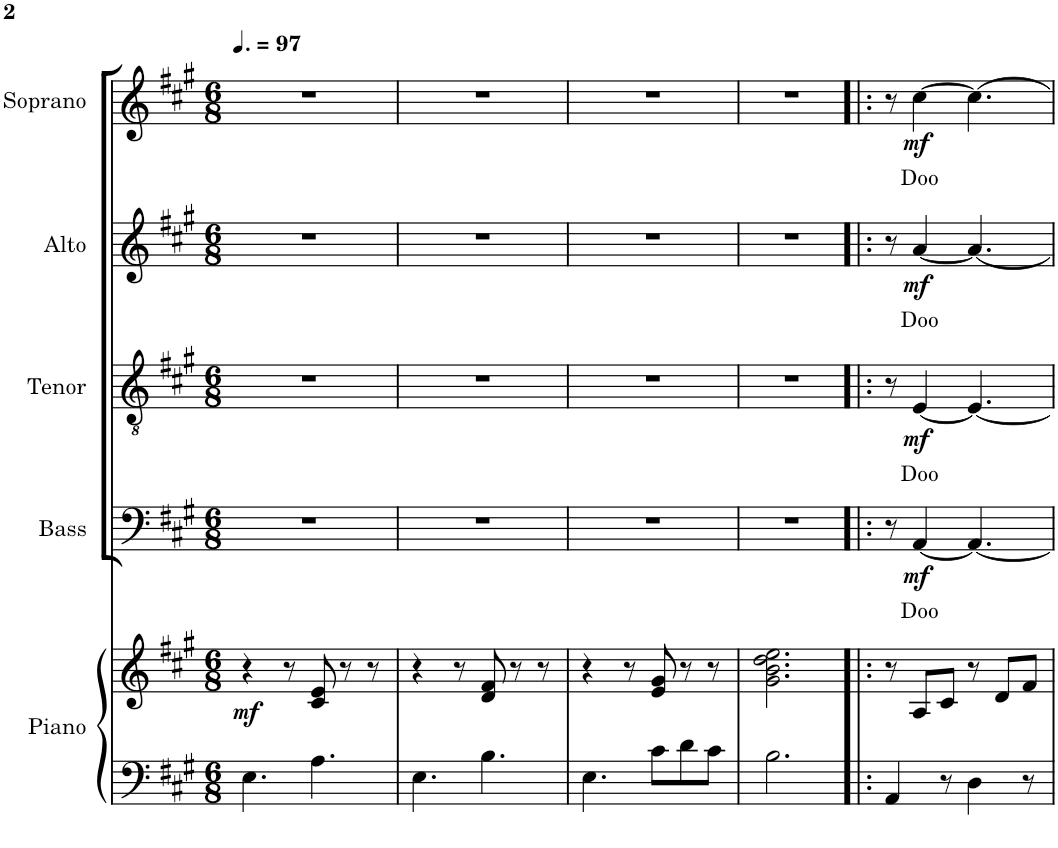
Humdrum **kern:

**kern	**kern	**dynam	**kern	**text	**dynam	**kern	**text	**dynam	**kern	**text	**dynam	**kern	**text	**dynam
*part5	*part5	*part5	*part4	*part4	*part4	*part3	*part3	*part3	*part2	*part2	*part2	*part1	*part1	*part1
*staff6	*staff5	*staff5/6	*staff4	*staff4	*staff4	*staff3	*staff3	*staff3	*staff2	*staff2	*staff2	*staff1	*staff1	*staff1
*I"Piano	*	*	*I"Bass	*	*	*I"Tenor	*	*	*I"Alto	*	*	*I"Soprano	*	*
*I'Pno.	*	*	*I'Bas.	*	*	*I'Ten.	*	*	*I'Alt.	*	*	*I'Sop.	*	*
*clefF4	*clefG2	*	*clefF4	*	*	*clefGv2	*	*	*clefG2	*	*	*clefG2	*	*
*k[f#c#g#]	*k[f#c#g#]	*	*k[f#c#g#]	*	*	*k[f#c#g#]	*	*	*k[f#c#g#]	*	*	*k[f#c#g#]	*	*
*A:	*A:	*	*A:	*	*	*A:	*	*	*A:	*	*	*A:	*	*
*M6/8	*M6/8	*	*M6/8	*	*	*M6/8	*	*	*M6/8	*	*	*M6/8	*	*
*MM146	*MM146	*	*MM146	*	*	*MM146	*	*	*MM146	*	*	*MM146	*	*
=1	=1	=1	=1	=1	=1	=1	=1	=1	=1	=1	=1	=1	=1	=1
!	!	!LO:DY:b	!	!	!	!	!	!	!	!	!	!	!	!
4.E\	4r	mf	2.r	.	.	2.r	.	.	2.r	.	.	2.r	.	.
.	8r	.	.	.	.	.	.	.	.	.	.	.	.	.
4.A\	8c#/ 8e/	.	.	.	.	.	.	.	.	.	.	.	.	.
.	8r	.	.	.	.	.	.	.	.	.	.	.	.	.
.	8r	.	.	.	.	.	.	.	.	.	.	.	.	.
=2	=2	=2	=2	=2	=2	=2	=2	=2	=2	=2	=2	=2	=2	=2
4.E\	4r	.	2.r	.	.	2.r	.	.	2.r	.	.	2.r	.	.
.	8r	.	.	.	.	.	.	.	.	.	.	.	.	.
4.B\	8d/ 8f#/	.	.	.	.	.	.	.	.	.	.	.	.	.
.	8r	.	.	.	.	.	.	.	.	.	.	.	.	.
.	8r	.	.	.	.	.	.	.	.	.	.	.	.	.
=3	=3	=3	=3	=3	=3	=3	=3	=3	=3	=3	=3	=3	=3	=3
4.E\	4r	.	2.r	.	.	2.r	.	.	2.r	.	.	2.r	.	.
.	8r	.	.	.	.	.	.	.	.	.	.	.	.	.
8c#\L	8e/ 8g#/	.	.	.	.	.	.	.	.	.	.	.	.	.
8d\	8r	.	.	.	.	.	.	.	.	.	.	.	.	.
8c#\J	8r	.	.	.	.	.	.	.	.	.	.	.	.	.
=4	=4	=4	=4	=4	=4	=4	=4	=4	=4	=4	=4	=4	=4	=4
2.B\	2.g#\ 2.b\ 2.dd\ 2.ee\	.	2.r	.	.	2.r	.	.	2.r	.	.	2.r	.	.
=5!|:	=5!|:	=5!|:	=5!|:	=5!|:	=5!|:	=5!|:	=5!|:	=5!|:	=5!|:	=5!|:	=5!|:	=5!|:	=5!|:	=5!|:
4AA/	8r	.	8r	.	.	8r	.	.	8r	.	.	8r	.	.
!	!	!	!	!LO:LY:b	!LO:DY:b	!	!LO:LY:b	!LO:DY:b	!	!LO:LY:b	!LO:DY:b	!	!LO:LY:b	!LO:DY:b
.	8A/L	.	[4AA/	Doo	mf	[4E/	Doo	mf	[4a/	Doo	mf	[4cc#\	Doo	mf
8r	8c#/J	.	.	.	.	.	.	.	.	.	.	.	.	.
4D\	8r	.	4.AA/_	.	.	4.E/_	.	.	4.a/_	.	.	4.cc#\_	.	.
.	8d/L	.	.	.	.	.	.	.	.	.	.	.	.	.
8r	8f#/J	.	.	.	.	.	.	.	.	.	.	.	.	.
=	=	=	=	=	=	=	=	=	=	=	=	=	=	=
*-	*-	*-	*-	*-	*-	*-	*-	*-	*-	*-	*-	*-	*-	*-
